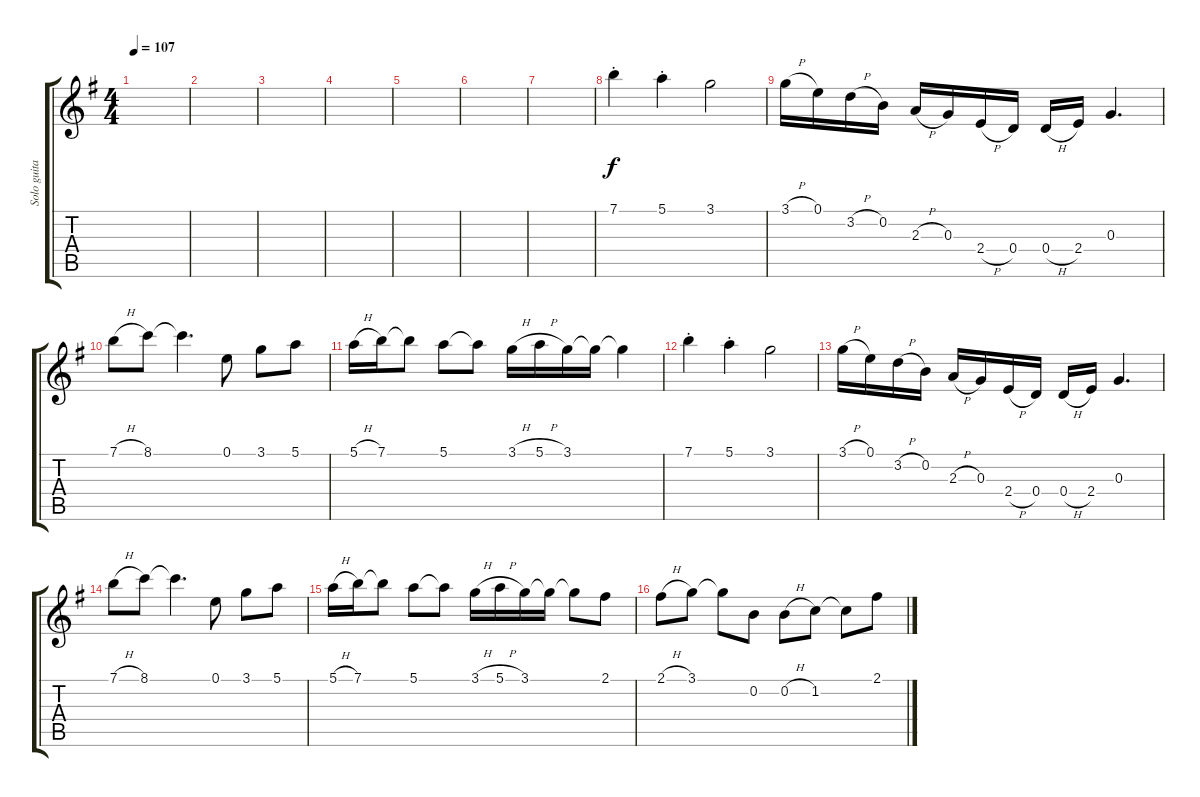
\track ("Solo guitar" "Solo guita") {instrument acousticguitarsteel}
\staff {score tabs}
\tuning (E4 B3 G3 D3 A2 E2) {hide}
\ts (4 4)
\tempo 107
\clef g2
\ks g
|
|
|
|
|
|
|
7.1{st}.4 5.1{st}.4 3.1.2 |
3.1{h}.16 0.1.16 3.2{h}.16 0.2.16 2.3{h}.16 0.3.16 2.4{h}.16 0.4.16 0.4{h}.16 2.4.16 0.3.4{d} |
7.1{h}.8 8.1.8 8.1{t}.4{d} 0.1.8 3.1.8 5.1.8 |
5.1{h}.16 7.1.16 7.1{t}.8 5.1.8 5.1{t}.8 3.1{h}.16 5.1{h}.16 3.1.16 3.1{t}.16 3.1{t}.4 |
7.1{st}.4 5.1{st}.4 3.1.2 |
3.1{h}.16 0.1.16 3.2{h}.16 0.2.16 2.3{h}.16 0.3.16 2.4{h}.16 0.4.16 0.4{h}.16 2.4.16 0.3.4{d} |
7.1{h}.8 8.1.8 8.1{t}.4{d} 0.1.8 3.1.8 5.1.8 |
5.1{h}.16 7.1.16 7.1{t}.8 5.1.8 5.1{t}.8 3.1{h}.16 5.1{h}.16 3.1.16 3.1{t}.16 3.1{t}.8 2.1.8 |
2.1{h}.8 3.1.8 3.1{t}.8 0.2.8 0.2{h}.8 1.2.8 1.2{t}.8 2.1.8
